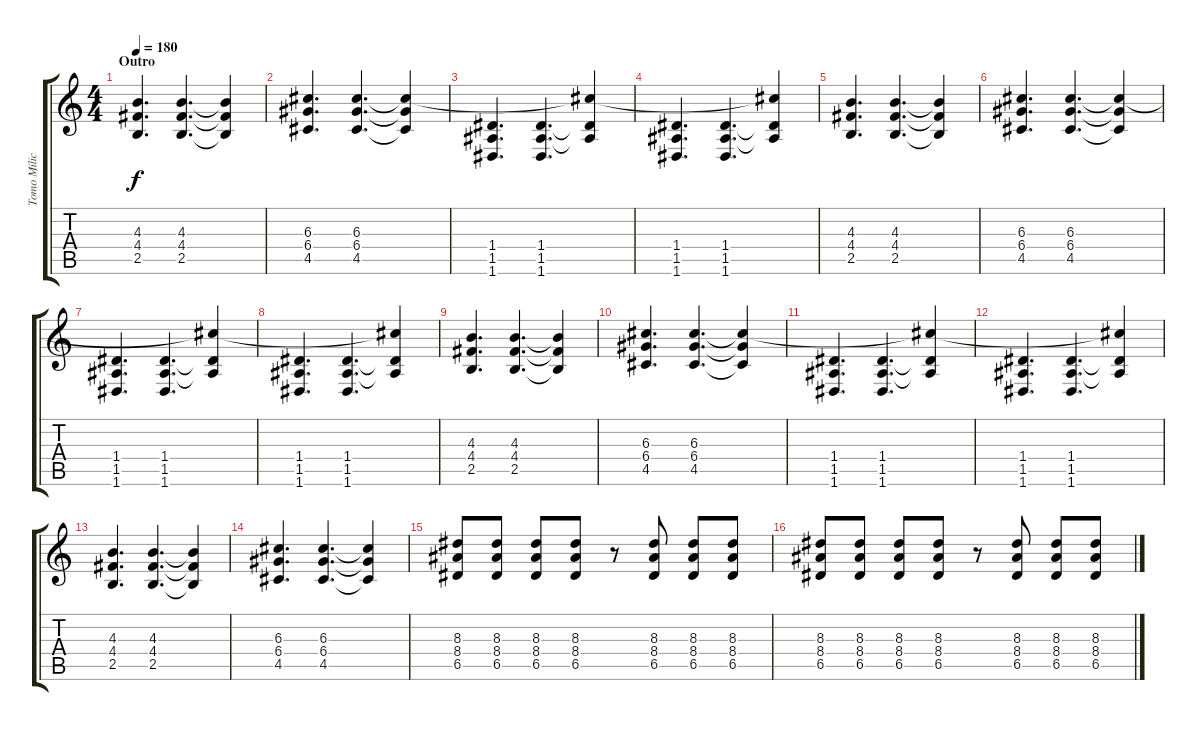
\track ("Tomo Milicevic [Guitar]" "Tomo Milic") {instrument overdrivenguitar}
\staff {score tabs}
\tuning (E4 B3 G3 D3 A2 D2) {hide}
\ts (4 4)
\section ("" "Outro")
\tempo 180
\clef g2
\ks c
(4.3 4.4 2.5).4{d dy f} (4.3 4.4 2.5).4{d} (4.3{t} 4.4{t} 2.5{t}).4 |
(6.3 6.4 4.5).4{d} (6.3 6.4 4.5).4{d} (6.3{t} 6.4{t} 4.5{t}).4 |
(1.4 1.5 1.6).4{d} (1.4 1.5 1.6).4{d} (6.3{t} 1.4{t} 1.5{t}).4 |
(1.4 1.5 1.6).4{d} (1.4 1.5 1.6).4{d} (6.3{t} 1.4{t} 1.5{t}).4 |
(4.3 4.4 2.5).4{d} (4.3 4.4 2.5).4{d} (4.3{t} 4.4{t} 2.5{t}).4 |
(6.3 6.4 4.5).4{d} (6.3 6.4 4.5).4{d} (6.3{t} 6.4{t} 4.5{t}).4 |
(1.4 1.5 1.6).4{d} (1.4 1.5 1.6).4{d} (6.3{t} 1.4{t} 1.5{t}).4 |
(1.4 1.5 1.6).4{d} (1.4 1.5 1.6).4{d} (6.3{t} 1.4{t} 1.5{t}).4 |
(4.3 4.4 2.5).4{d} (4.3 4.4 2.5).4{d} (4.3{t} 4.4{t} 2.5{t}).4 |
(6.3 6.4 4.5).4{d} (6.3 6.4 4.5).4{d} (6.3{t} 6.4{t} 4.5{t}).4 |
(1.4 1.5 1.6).4{d} (1.4 1.5 1.6).4{d} (6.3{t} 1.4{t} 1.5{t}).4 |
(1.4 1.5 1.6).4{d} (1.4 1.5 1.6).4{d} (6.3{t} 1.4{t} 1.5{t}).4 |
(4.3 4.4 2.5).4{d} (4.3 4.4 2.5).4{d} (4.3{t} 4.4{t} 2.5{t}).4 |
(6.3 6.4 4.5).4{d} (6.3 6.4 4.5).4{d} (6.3{t} 6.4{t} 4.5{t}).4 |
(8.3 8.4 6.5).8 (8.3 8.4 6.5).8 (8.3 8.4 6.5).8 (8.3 8.4 6.5).8 r.8 (8.3 8.4 6.5).8 (8.3 8.4 6.5).8 (8.3 8.4 6.5).8 |
(8.3 8.4 6.5).8 (8.3 8.4 6.5).8 (8.3 8.4 6.5).8 (8.3 8.4 6.5).8 r.8 (8.3 8.4 6.5).8 (8.3 8.4 6.5).8 (8.3 8.4 6.5).8
